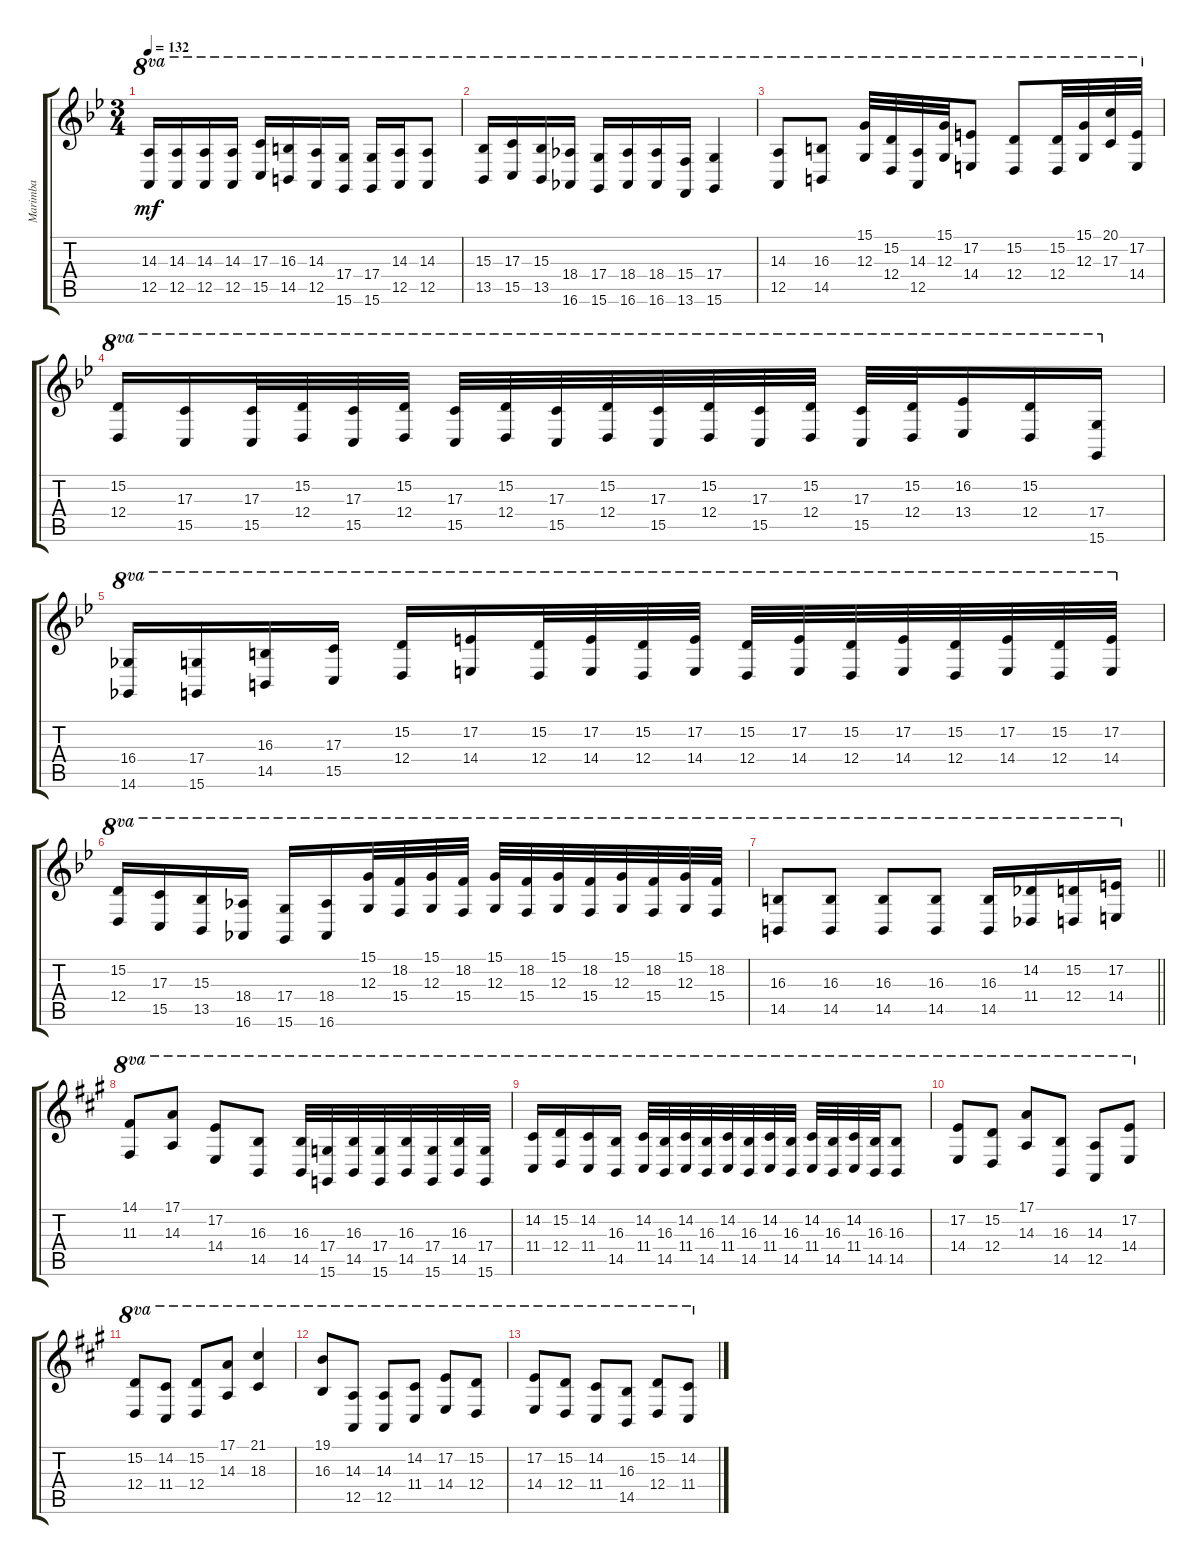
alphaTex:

\track ("Marimba" "Marimba") {instrument marimba}
\staff {score tabs}
\tuning (E4 B3 G3 D3 A2 E2) {hide}
\ts (3 4)
\tempo 132
\clef g2
\ks bb
(14.3 12.5).16{ot 8va dy mf} (14.3 12.5).16{ot 8va} (14.3 12.5).16{ot 8va} (14.3 12.5).16{ot 8va} (17.3 15.5).16{ot 8va} (16.3 14.5).16{ot 8va} (14.3 12.5).16{ot 8va} (17.4 15.6).16{ot 8va} (17.4 15.6).16{ot 8va} (14.3 12.5).16{ot 8va} (14.3 12.5).8{ot 8va} |
(15.3 13.5).16{ot 8va} (17.3 15.5).16{ot 8va} (15.3 13.5).16{ot 8va} (18.4 16.6).16{ot 8va} (17.4 15.6).16{ot 8va} (18.4 16.6).16{ot 8va} (18.4 16.6).16{ot 8va} (15.4 13.6).16{ot 8va} (17.4 15.6).4{ot 8va} |
(14.3 12.5).8{ot 8va} (16.3 14.5).8{ot 8va} (15.1 12.3).32{ot 8va} (15.2 12.4).32{ot 8va} (14.3 12.5).32{ot 8va} (15.1 12.3).32{ot 8va} (17.2 14.4).8{ot 8va} (15.2 12.4).8{ot 8va} (15.2 12.4).32{ot 8va} (15.1 12.3).32{ot 8va} (20.1 17.3).32{ot 8va} (17.2 14.4).32{ot 8va} |
(15.2 12.4).16{ot 8va} (17.3 15.5).16{ot 8va} (17.3 15.5).32{ot 8va} (15.2 12.4).32{ot 8va} (17.3 15.5).32{ot 8va} (15.2 12.4).32{ot 8va} (17.3 15.5).32{ot 8va} (15.2 12.4).32{ot 8va} (17.3 15.5).32{ot 8va} (15.2 12.4).32{ot 8va} (17.3 15.5).32{ot 8va} (15.2 12.4).32{ot 8va} (17.3 15.5).32{ot 8va} (15.2 12.4).32{ot 8va} (17.3 15.5).32{ot 8va} (15.2 12.4).32{ot 8va} (16.2 13.4).16{ot 8va} (15.2 12.4).16{ot 8va} (17.4 15.6).16{ot 8va} |
(16.4 14.6).16{ot 8va} (17.4 15.6).16{ot 8va} (16.3 14.5).16{ot 8va} (17.3 15.5).16{ot 8va} (15.2 12.4).16{ot 8va} (17.2 14.4).16{ot 8va} (15.2 12.4).32{ot 8va} (17.2 14.4).32{ot 8va} (15.2 12.4).32{ot 8va} (17.2 14.4).32{ot 8va} (15.2 12.4).32{ot 8va} (17.2 14.4).32{ot 8va} (15.2 12.4).32{ot 8va} (17.2 14.4).32{ot 8va} (15.2 12.4).32{ot 8va} (17.2 14.4).32{ot 8va} (15.2 12.4).32{ot 8va} (17.2 14.4).32{ot 8va} |
(15.2 12.4).16{ot 8va} (17.3 15.5).16{ot 8va} (15.3 13.5).16{ot 8va} (18.4 16.6).16{ot 8va} (17.4 15.6).16{ot 8va} (18.4 16.6).16{ot 8va} (15.1 12.3).32{ot 8va} (18.2 15.4).32{ot 8va} (15.1 12.3).32{ot 8va} (18.2 15.4).32{ot 8va} (15.1 12.3).32{ot 8va} (18.2 15.4).32{ot 8va} (15.1 12.3).32{ot 8va} (18.2 15.4).32{ot 8va} (15.1 12.3).32{ot 8va} (18.2 15.4).32{ot 8va} (15.1 12.3).32{ot 8va} (18.2 15.4).32{ot 8va} |
\barLineRight lightlight
(16.3 14.5).8{ot 8va} (16.3 14.5).8{ot 8va} (16.3 14.5).8{ot 8va} (16.3 14.5).8{ot 8va} (16.3 14.5).16{ot 8va} (14.2 11.4).16{ot 8va} (15.2 12.4).16{ot 8va} (17.2 14.4).16{ot 8va} |
\ks a
(14.1 11.3).8{ot 8va} (17.1 14.3).8{ot 8va} (17.2 14.4).8{ot 8va} (16.3 14.5).8{ot 8va} (16.3 14.5).32{ot 8va} (17.4 15.6).32{ot 8va} (16.3 14.5).32{ot 8va} (17.4 15.6).32{ot 8va} (16.3 14.5).32{ot 8va} (17.4 15.6).32{ot 8va} (16.3 14.5).32{ot 8va} (17.4 15.6).32{ot 8va} |
(14.2 11.4).16{ot 8va} (15.2 12.4).16{ot 8va} (14.2 11.4).16{ot 8va} (16.3 14.5).16{ot 8va} (14.2 11.4).32{ot 8va} (16.3 14.5).32{ot 8va} (14.2 11.4).32{ot 8va} (16.3 14.5).32{ot 8va} (14.2 11.4).32{ot 8va} (16.3 14.5).32{ot 8va} (14.2 11.4).32{ot 8va} (16.3 14.5).32{ot 8va} (14.2 11.4).32{ot 8va} (16.3 14.5).32{ot 8va} (14.2 11.4).32{ot 8va} (16.3 14.5).32{ot 8va} (16.3 14.5).8{ot 8va} |
(17.2 14.4).8{ot 8va} (15.2 12.4).8{ot 8va} (17.1 14.3).8{ot 8va} (16.3 14.5).8{ot 8va} (14.3 12.5).8{ot 8va} (17.2 14.4).8{ot 8va} |
(15.2 12.4).8{ot 8va} (14.2 11.4).8{ot 8va} (15.2 12.4).8{ot 8va} (17.1 14.3).8{ot 8va} (21.1 18.3).4{ot 8va} |
(19.1 16.3).8{ot 8va} (14.3 12.5).8{ot 8va} (14.3 12.5).8{ot 8va} (14.2 11.4).8{ot 8va} (17.2 14.4).8{ot 8va} (15.2 12.4).8{ot 8va} |
(17.2 14.4).8{ot 8va} (15.2 12.4).8{ot 8va} (14.2 11.4).8{ot 8va} (16.3 14.5).8{ot 8va} (15.2 12.4).8{ot 8va} (14.2 11.4).8{ot 8va}
